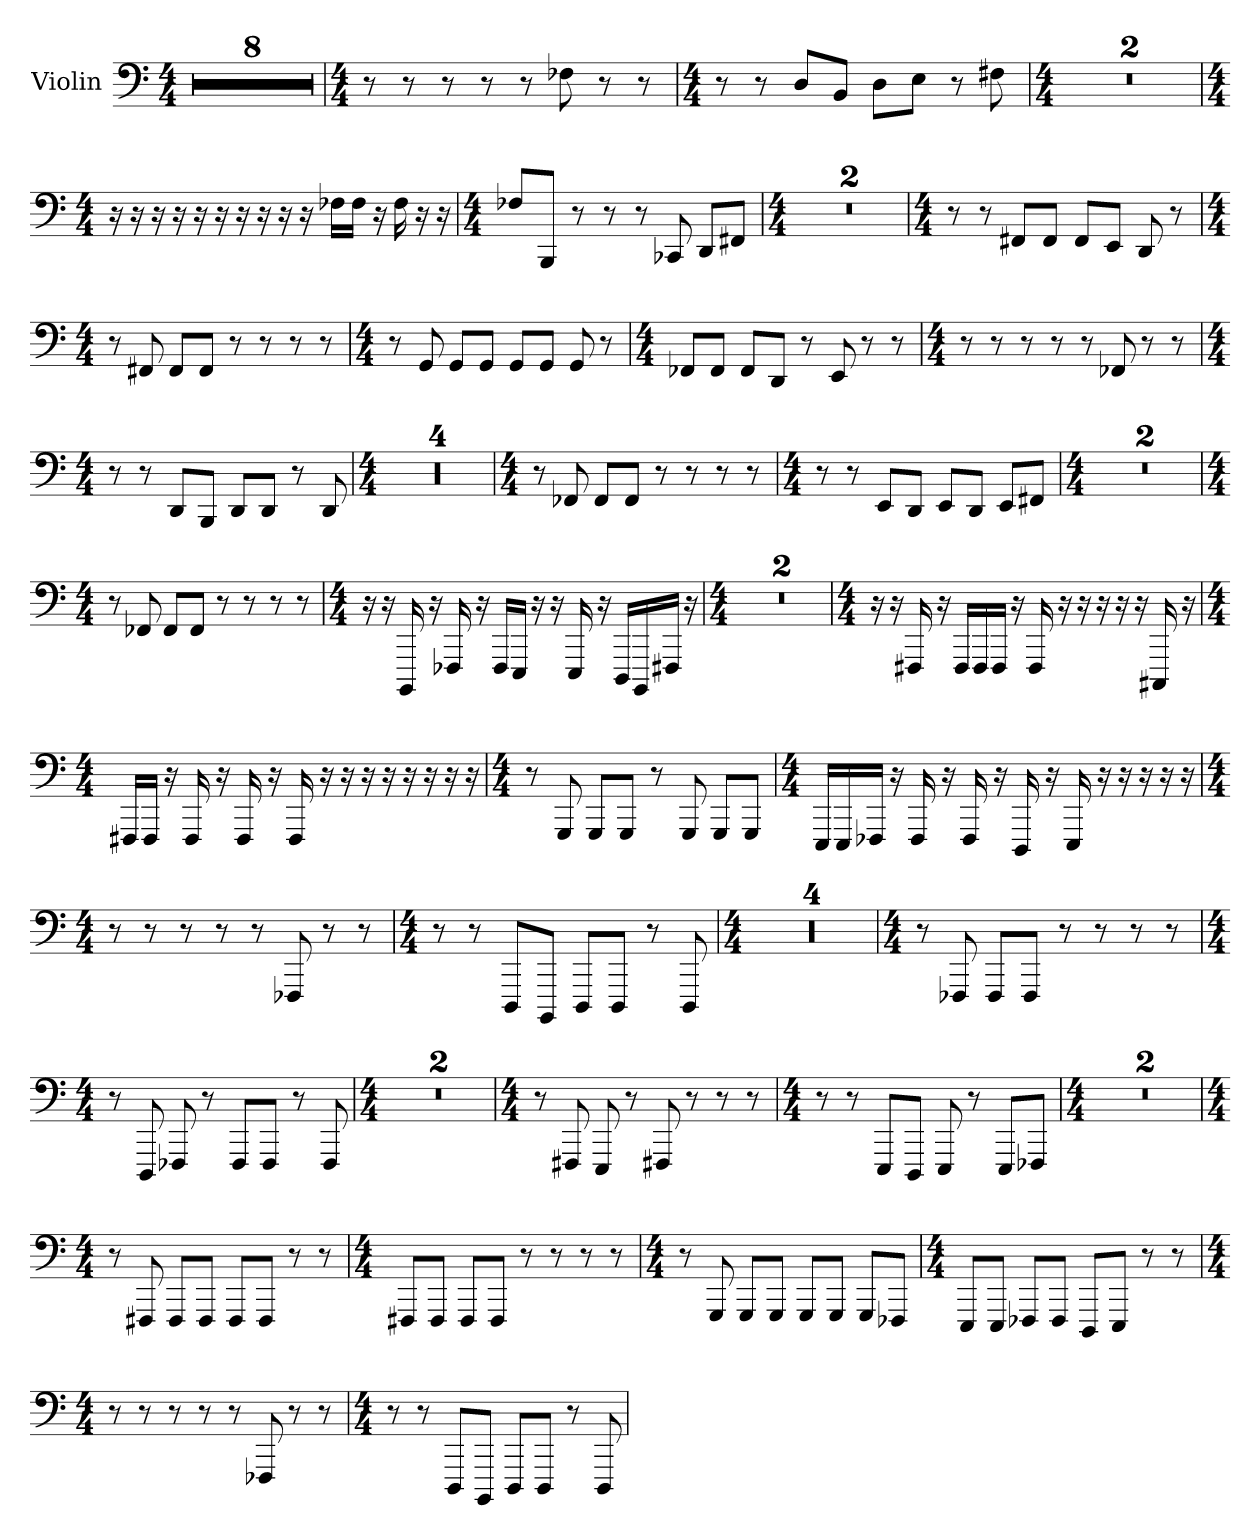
**kern
*part1
*staff1
*I"Violin
*I'Vln
*M4/4
=
1r
=
*M4/4
1r
=
*M4/4
1r
=
*M4/4
1r
=
*M4/4
1r
=
*M4/4
1r
=
*M4/4
1r
=
*M4/4
1r
=
*M4/4
8r
8r
8r
8r
8r
8F-X
8r
8r
=
*M4/4
8r
8r
8DL
8BBJ
8DL
8EJ
8r
8F#X
=
*M4/4
1r
=
*M4/4
1r
=
*M4/4
16r
16r
16r
16r
16r
16r
16r
16r
16r
16r
16F-XLL
16F-JJ
16r
16F-
16r
16r
=
*M4/4
8F-XL
8BBBJ
8r
8r
8r
8CC-X
8DDL
8FF#XJ
=
*M4/4
1r
=
*M4/4
1r
=
*M4/4
8r
8r
8FF#XL
8FF#J
8FF#L
8EEJ
8DD
8r
=
*M4/4
8r
8FF#X
8FF#L
8FF#J
8r
8r
8r
8r
=
*M4/4
8r
8GG
8GGL
8GGJ
8GGL
8GGJ
8GG
8r
=
*M4/4
8FF-XL
8FF-J
8FF-L
8DDJ
8r
8EE
8r
8r
=
*M4/4
8r
8r
8r
8r
8r
8FF-X
8r
8r
=
*M4/4
8r
8r
8DDL
8BBBJ
8DDL
8DDJ
8r
8DD
=
*M4/4
1r
=
*M4/4
1r
=
*M4/4
1r
=
*M4/4
1r
=
*M4/4
8r
8FF-X
8FF-L
8FF-J
8r
8r
8r
8r
=
*M4/4
8r
8r
8EEL
8DDJ
8EEL
8DDJ
8EEL
8FF#XJ
=
*M4/4
1r
=
*M4/4
1r
=
*M4/4
8r
8FF-X
8FF-L
8FF-J
8r
8r
8r
8r
=
*M4/4
16r
16r
16BBBB
16r
16FFF-X
16r
16FFF-LL
16EEEJJ
16r
16r
16EEE
16r
16DDDLL
16BBBB
16FFF#XJJ
16r
=
*M4/4
1r
=
*M4/4
1r
=
*M4/4
16r
16r
16FFF#X
16r
16FFF#LL
16FFF#
16FFF#JJ
16r
16FFF#
16r
16r
16r
16r
16r
16CCC#X
16r
=
*M4/4
16FFF#XLL
16FFF#JJ
16r
16FFF#
16r
16FFF#
16r
16FFF#
16r
16r
16r
16r
16r
16r
16r
16r
=
*M4/4
8r
8GGG
8GGGL
8GGGJ
8r
8GGG
8GGGL
8GGGJ
=
*M4/4
16EEELL
16EEE
16FFF-XJJ
16r
16FFF-
16r
16FFF-
16r
16DDD
16r
16EEE
16r
16r
16r
16r
16r
=
*M4/4
8r
8r
8r
8r
8r
8FFF-X
8r
8r
=
*M4/4
8r
8r
8DDDL
8BBBBJ
8DDDL
8DDDJ
8r
8DDD
=
*M4/4
1r
=
*M4/4
1r
=
*M4/4
1r
=
*M4/4
1r
=
*M4/4
8r
8FFF-X
8FFF-L
8FFF-J
8r
8r
8r
8r
=
*M4/4
8r
8DDD
8FFF-X
8r
8FFF-L
8FFF-J
8r
8FFF-
=
*M4/4
1r
=
*M4/4
1r
=
*M4/4
8r
8FFF#X
8EEE
8r
8FFF#X
8r
8r
8r
=
*M4/4
8r
8r
8EEEL
8DDDJ
8EEE
8r
8EEEL
8FFF-XJ
=
*M4/4
1r
=
*M4/4
1r
=
*M4/4
8r
8FFF#X
8FFF#L
8FFF#J
8FFF#L
8FFF#J
8r
8r
=
*M4/4
8FFF#XL
8FFF#J
8FFF#L
8FFF#J
8r
8r
8r
8r
=
*M4/4
8r
8GGG
8GGGL
8GGGJ
8GGGL
8GGGJ
8GGGL
8FFF-XJ
=
*M4/4
8EEEL
8EEEJ
8FFF-XL
8FFF-J
8DDDL
8EEEJ
8r
8r
=
*M4/4
8r
8r
8r
8r
8r
8FFF-X
8r
8r
=
*M4/4
8r
8r
8DDDL
8BBBBJ
8DDDL
8DDDJ
8r
8DDD
=
*-
